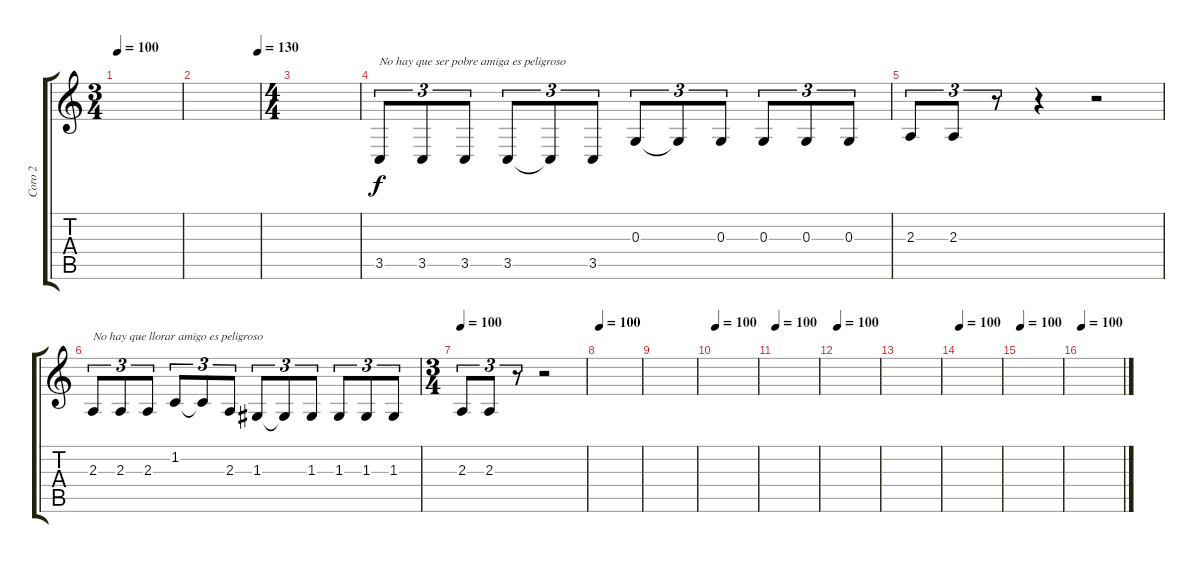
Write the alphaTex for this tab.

\track ("Coro 2" "Coro 2") {instrument choiraahs}
\staff {score tabs}
\tuning (E4 B3 G3 D3 A2 E2) {hide}
\ts (3 4)
\tempo 100
\clef g2
\ks c
|
\tempo (130 0.9791666666666666)
|
\ts (4 4)
|
3.5.8{tu (3 2) txt "No hay que ser pobre amiga es peligroso"} 3.5.8{tu (3 2)} 3.5.8{tu (3 2)} 3.5.8{tu (3 2)} 3.5{t}.8{tu (3 2)} 3.5.8{tu (3 2)} 0.3.8{tu (3 2)} 0.3{t}.8{tu (3 2)} 0.3.8{tu (3 2)} 0.3.8{tu (3 2)} 0.3.8{tu (3 2)} 0.3.8{tu (3 2)} |
2.3.8{tu (3 2)} 2.3.8{tu (3 2)} r.8{tu (3 2)} r.4 r.2 |
2.3.8{tu (3 2) txt "No hay que llorar amigo es peligroso"} 2.3.8{tu (3 2)} 2.3.8{tu (3 2)} 1.2.8{tu (3 2)} 1.2{t}.8{tu (3 2)} 2.3.8{tu (3 2)} 1.3.8{tu (3 2)} 1.3{t}.8{tu (3 2)} 1.3.8{tu (3 2)} 1.3.8{tu (3 2)} 1.3.8{tu (3 2)} 1.3.8{tu (3 2)} |
\ts (3 4)
\tempo 100
2.3.8{tu (3 2)} 2.3.8{tu (3 2)} r.8{tu (3 2)} r.2 |
\tempo 100
|
|
\tempo 100
|
\tempo 100
|
\tempo 100
|
|
\tempo 100
|
\tempo 100
|
\tempo 100
